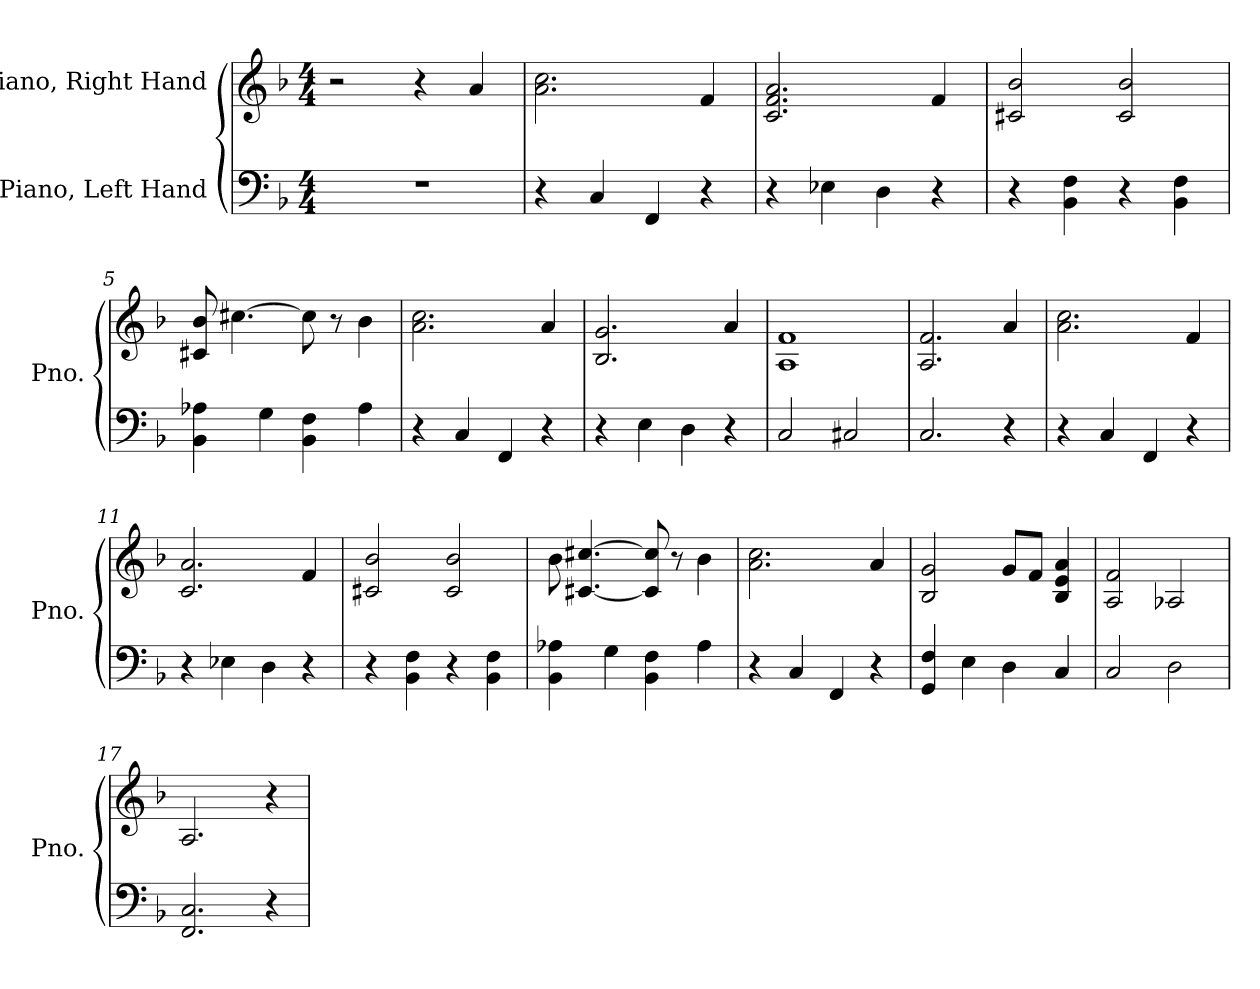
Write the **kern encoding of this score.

**kern	**kern
*part2	*part1
*staff2	*staff1
*I"Piano, Left Hand	*I"Piano, Right Hand
*I'Pno.	*I'Pno.
*clefF4	*clefG2
*k[b-]	*k[b-]
*M4/4	*M4/4
*MM100	*MM100
=1	=1
1r	2r
.	4r
.	4a/
=2	=2
4r	2.a\ 2.cc\
4C/	.
4FF/	.
4r	4f/
=3	=3
4r	2.c/ 2.f/ 2.a/
4E-X\	.
4D\	.
4r	4f/
=4	=4
4r	2c#X/ 2b-/
4BB-\ 4F\	.
4r	2c#/ 2b-/
4BB-\ 4F\	.
=5	=5
4BB-\ 4A-X\	8c#X/ 8b-/
.	[4.cc#X\
4G\	.
4BB-\ 4F\	8cc#\]
.	8r
4A-\	4b-\
=6	=6
4r	2.a\ 2.cc\
4C/	.
4FF/	.
4r	4a/
=7	=7
4r	2.B-/ 2.g/
4E\	.
4D\	.
4r	4a/
!!LO:LB:g=z
=8	=8
2C/	1A 1f
2C#X/	.
=9	=9
2.C/	2.A/ 2.f/
4r	4a/
=10	=10
4r	2.a\ 2.cc\
4C/	.
4FF/	.
4r	4f/
=11	=11
4r	2.c/ 2.a/
4E-X\	.
4D\	.
4r	4f/
=12	=12
4r	2c#X/ 2b-/
4BB-\ 4F\	.
4r	2c#/ 2b-/
4BB-\ 4F\	.
=13	=13
4BB-\ 4A-X\	8b-\
.	[4.c#X/ [4.cc#X/
4G\	.
4BB-\ 4F\	8c#/] 8cc#/]
.	8r
4A-\	4b-\
=14	=14
4r	2.a\ 2.cc\
4C/	.
4FF/	.
4r	4a/
=15	=15
4GG/ 4F/	2B-/ 2g/
4E\	.
4D\	8g/L
.	8f/J
4C/	4B-/ 4e/ 4a/
!!LO:LB:g=z
=16	=16
2C/	2A/ 2f/
2D\	2A-X/
=17	=17
2.FF/ 2.C/	2.A/
4r	4r
=	=
*-	*-
